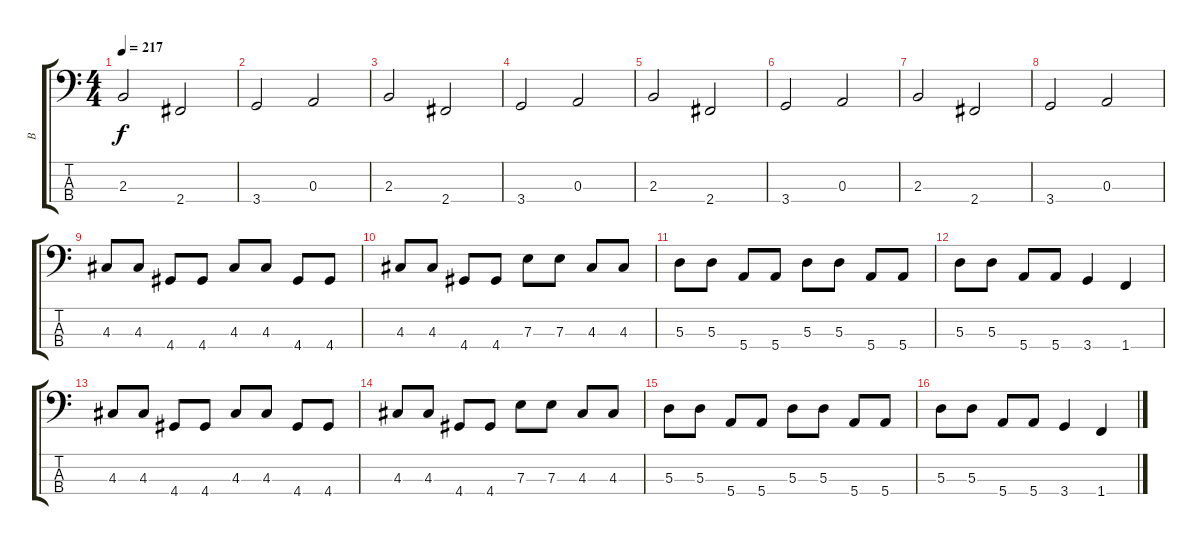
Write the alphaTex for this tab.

\track ("B" "B") {instrument electricbasspick}
\staff {score tabs}
\tuning (G2 D2 A1 E1) {hide}
\ts (4 4)
\tempo 217
\clef f4
\ks c
2.3.2{dy f} 2.4.2 |
3.4.2 0.3.2 |
2.3.2 2.4.2 |
3.4.2 0.3.2 |
2.3.2 2.4.2 |
3.4.2 0.3.2 |
2.3.2 2.4.2 |
3.4.2 0.3.2 |
4.3.8 4.3.8 4.4.8 4.4.8 4.3.8 4.3.8 4.4.8 4.4.8 |
4.3.8 4.3.8 4.4.8 4.4.8 7.3.8 7.3.8 4.3.8 4.3.8 |
5.3.8 5.3.8 5.4.8 5.4.8 5.3.8 5.3.8 5.4.8 5.4.8 |
5.3.8 5.3.8 5.4.8 5.4.8 3.4.4 1.4.4 |
4.3.8 4.3.8 4.4.8 4.4.8 4.3.8 4.3.8 4.4.8 4.4.8 |
4.3.8 4.3.8 4.4.8 4.4.8 7.3.8 7.3.8 4.3.8 4.3.8 |
5.3.8 5.3.8 5.4.8 5.4.8 5.3.8 5.3.8 5.4.8 5.4.8 |
5.3.8 5.3.8 5.4.8 5.4.8 3.4.4 1.4.4
